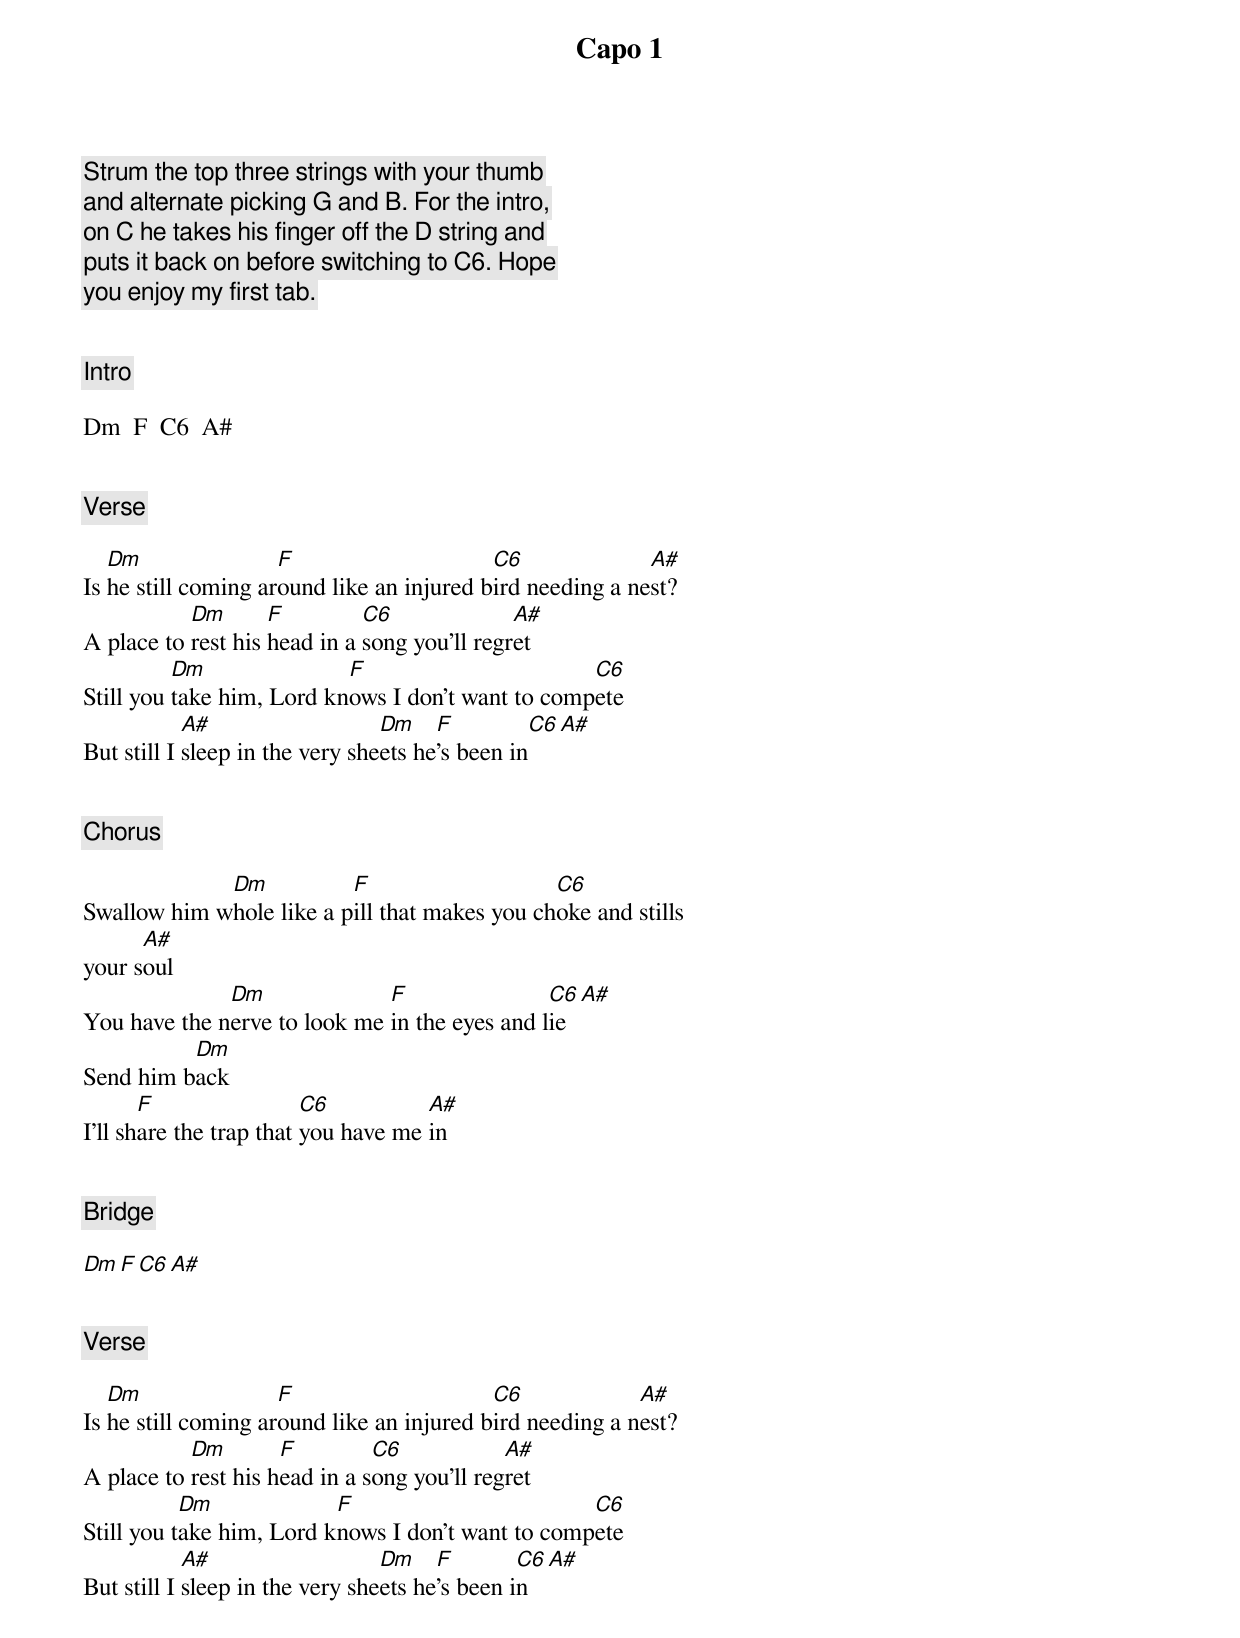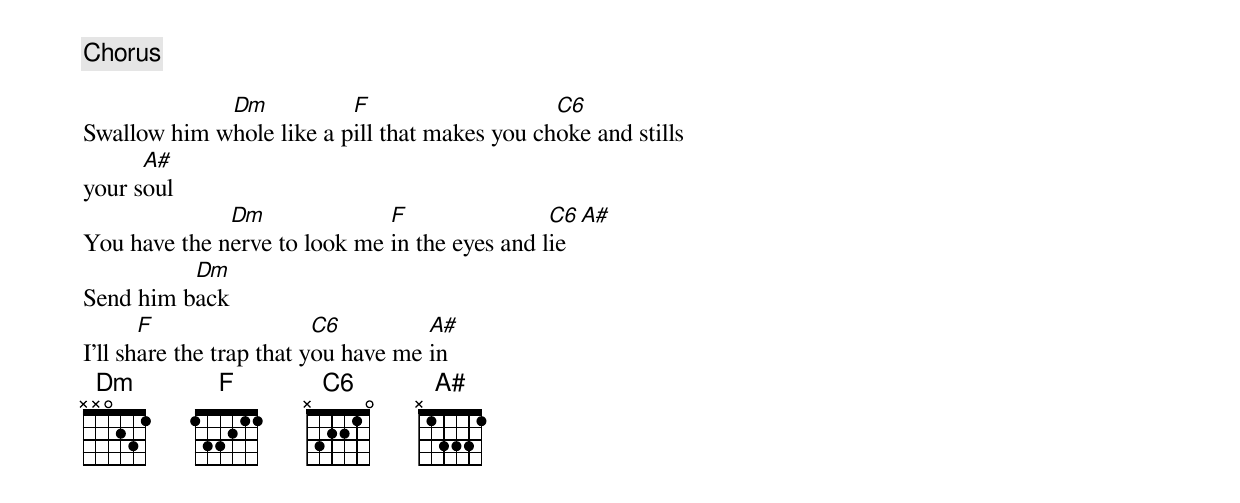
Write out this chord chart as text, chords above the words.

Capo 1

Strum the top three strings with your thumb
and alternate picking G and B. For the intro,
on C he takes his finger off the D string and
puts it back on before switching to C6. Hope
you enjoy my first tab.


[Intro]

Dm  F  C6  A#


[Verse]

   Dm                F                     C6              A#
Is he still coming around like an injured bird needing a nest?
           Dm       F         C6              A#
A place to rest his head in a song you'll regret
          Dm               F                       C6
Still you take him, Lord knows I don't want to compete
            A#                   Dm    F         C6    A#
But still I sleep in the very sheets he's been in


[Chorus]

             Dm           F                    C6
Swallow him whole like a pill that makes you choke and stills
      A#
your soul
              Dm              F                C6    A#
You have the nerve to look me in the eyes and lie
          Dm
Send him back
       F                 C6          A#
I'll share the trap that you have me in


[Bridge]

Dm  F  C6  A#


[Verse]

   Dm                F                     C6             A#
Is he still coming around like an injured bird needing a nest?
           Dm        F         C6            A#
A place to rest his head in a song you'll regret
           Dm             F                        C6
Still you take him, Lord knows I don't want to compete
            A#                   Dm    F        C6   A#
But still I sleep in the very sheets he's been in


[Chorus]

             Dm           F                    C6
Swallow him whole like a pill that makes you choke and stills
      A#
your soul
              Dm              F                C6    A#
You have the nerve to look me in the eyes and lie
          Dm
Send him back
       F                  C6         A#
I'll share the trap that you have me in
